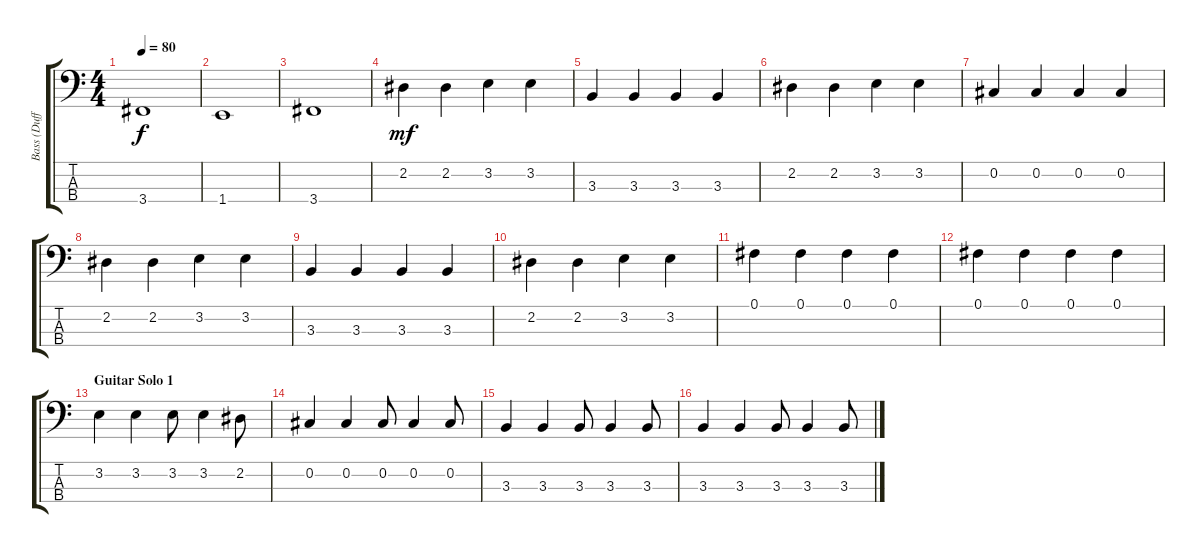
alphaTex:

\track ("Bass (Duff)" "Bass (Duff") {instrument electricbasspick}
\staff {score tabs}
\tuning (Gb2 Db2 Ab1 Eb1) {hide}
\ts (4 4)
\tempo 80
\clef f4
\ks c
3.4.1{dy f} |
1.4.1 |
3.4.1 |
2.2.4{dy mf} 2.2.4 3.2.4 3.2.4 |
3.3.4 3.3.4 3.3.4 3.3.4 |
2.2.4 2.2.4 3.2.4 3.2.4 |
0.2.4 0.2.4 0.2.4 0.2.4 |
2.2.4 2.2.4 3.2.4 3.2.4 |
3.3.4 3.3.4 3.3.4 3.3.4 |
2.2.4 2.2.4 3.2.4 3.2.4 |
0.1.4 0.1.4 0.1.4 0.1.4 |
0.1.4 0.1.4 0.1.4 0.1.4 |
\section ("" "Guitar Solo 1")
3.2.4 3.2.4 3.2.8 3.2.4 2.2.8 |
0.2.4 0.2.4 0.2.8 0.2.4 0.2.8 |
3.3.4 3.3.4 3.3.8 3.3.4 3.3.8 |
3.3.4 3.3.4 3.3.8 3.3.4 3.3.8
